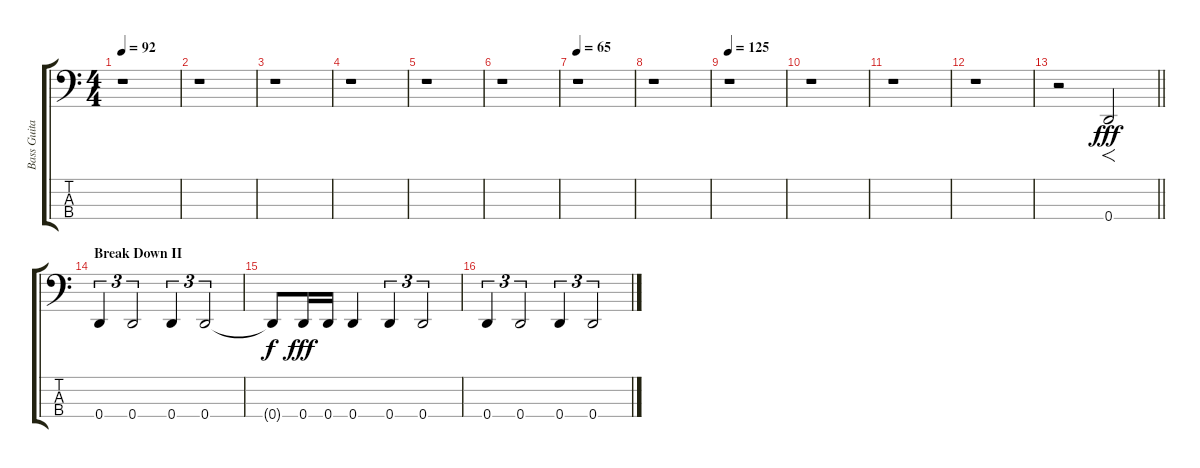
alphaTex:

\track ("Bass Guitar" "Bass Guita") {instrument electricbassfinger}
\staff {score tabs}
\tuning (G2 D2 A1 D1) {hide}
\ts (4 4)
\tempo 92
\clef f4
\ks c
r.1{dy f} |
r.1 |
r.1 |
r.1 |
r.1 |
r.1 |
\tempo 65
r.1 |
r.1 |
\tempo 125
r.1 |
r.1 |
r.1 |
r.1 |
\barLineRight lightlight
r.2 0.4.2{f dy fff} |
\section ("" "Break Down II")
0.4.4{tu (3 2)} 0.4.2{tu (3 2)} 0.4.4{tu (3 2)} 0.4.2{tu (3 2)} |
0.4{t}.8{dy f} 0.4.16{dy fff} 0.4.16 0.4.4 0.4.4{tu (3 2)} 0.4.2{tu (3 2)} |
0.4.4{tu (3 2)} 0.4.2{tu (3 2)} 0.4.4{tu (3 2)} 0.4.2{tu (3 2)}
